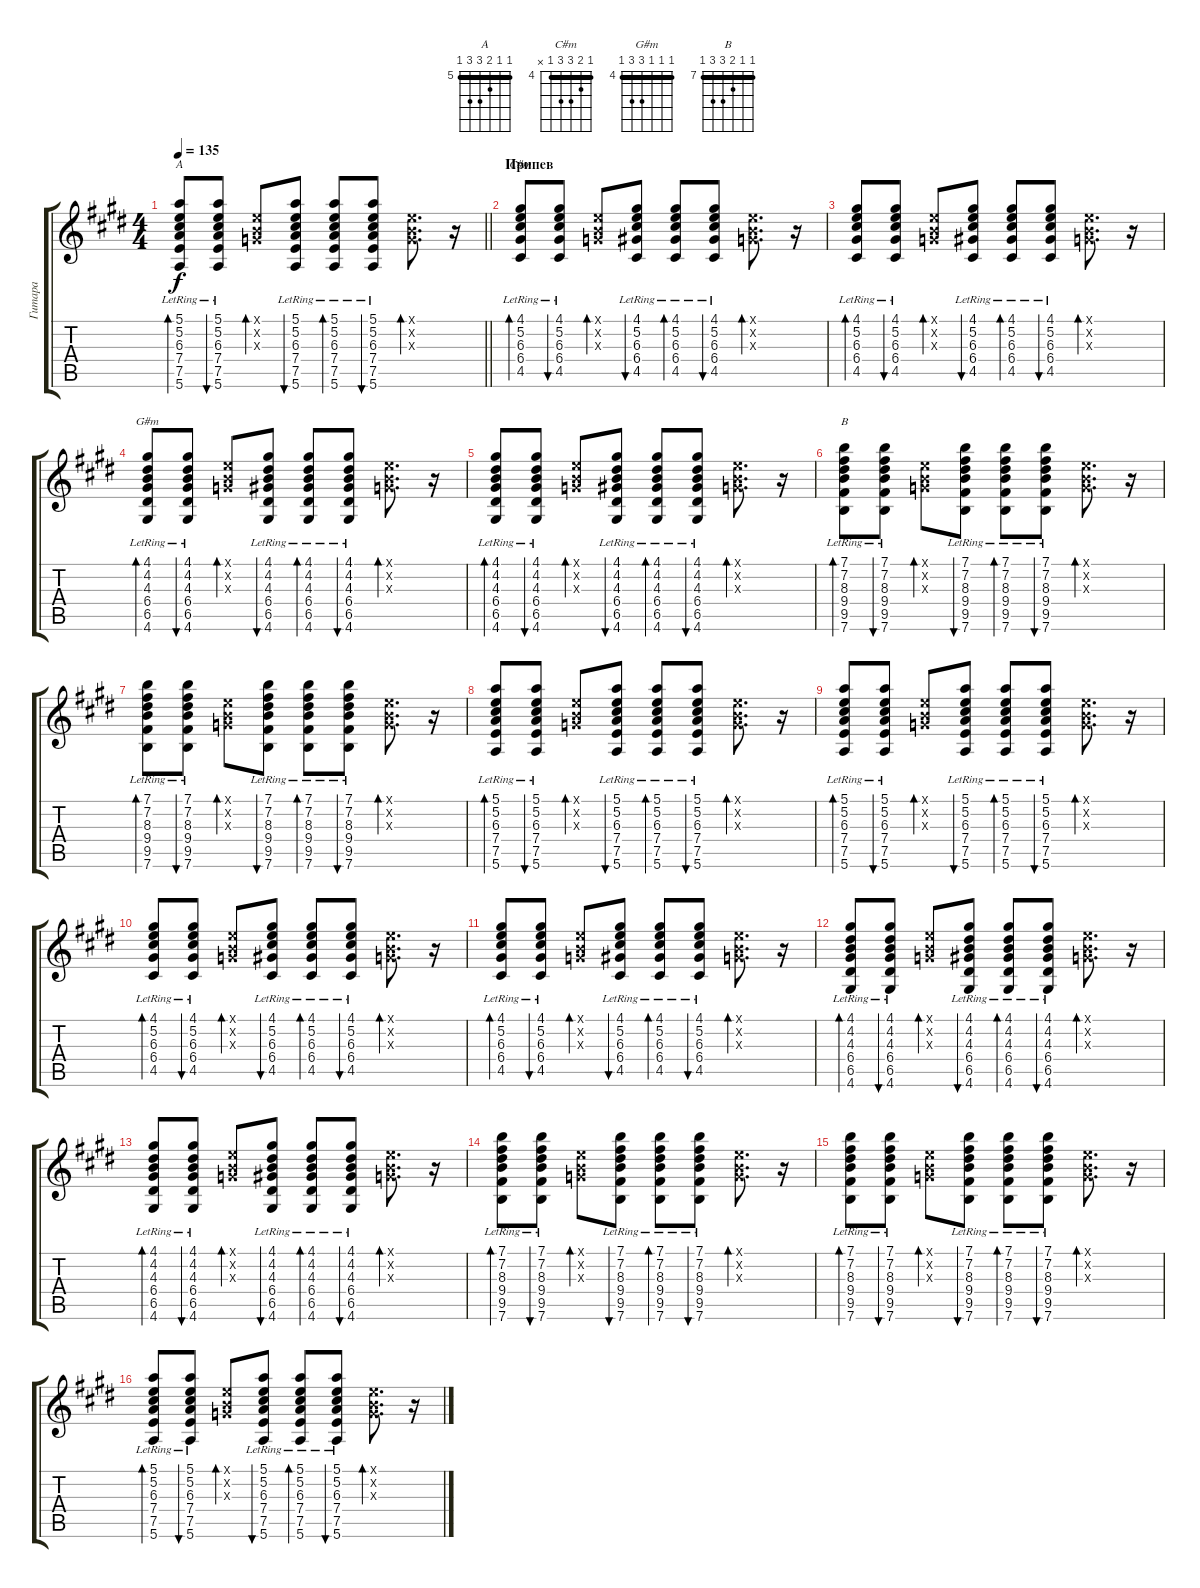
\track ("Гитара" "Гитара") {instrument acousticguitarsteel}
\staff {score tabs}
\tuning (E4 B3 G3 D3 A2 E2) {hide}
\chord ("A" 5 5 6 7 7 5) {firstfret 5 barre 5}
\chord ("C#m" 4 5 6 6 4 x) {firstfret 4 barre 4}
\chord ("G#m" 4 4 4 6 6 4) {firstfret 4 barre 4}
\chord ("B" 7 7 8 9 9 7) {firstfret 7 barre 7}
\ts (4 4)
\tempo 135
\clef g2
\barLineRight lightlight
\ks c#minor
(5.1{lr} 5.2{lr} 6.3{lr} 7.4{lr} 7.5{lr} 5.6{lr}).8{bd 60 ch "A" dy f} (5.1{lr} 5.2{lr} 6.3{lr} 7.4{lr} 7.5{lr} 5.6{lr}).8{bu 60} (0.1{x} 0.2{x} 0.3{x}).8{bd 60} (5.1{lr} 5.2{lr} 6.3{lr} 7.4{lr} 7.5{lr} 5.6{lr}).8{bu 60} (5.1{lr} 5.2{lr} 6.3{lr} 7.4{lr} 7.5{lr} 5.6{lr}).8{bd 60} (5.1{lr} 5.2{lr} 6.3{lr} 7.4{lr} 7.5{lr} 5.6{lr}).8{bu 60} (0.1{x} 0.2{x} 0.3{x}).8{d bd 60} r.16 |
\section ("" "Припев")
(4.1{lr} 5.2{lr} 6.3{lr} 6.4{lr} 4.5{lr}).8{bd 60 ch "C#m"} (4.1{lr} 5.2{lr} 6.3{lr} 6.4{lr} 4.5{lr}).8{bu 60} (0.1{x} 0.2{x} 0.3{x}).8{bd 60} (4.1{lr} 5.2{lr} 6.3{lr} 6.4{lr} 4.5{lr}).8{bu 60} (4.1{lr} 5.2{lr} 6.3{lr} 6.4{lr} 4.5{lr}).8{bd 60} (4.1{lr} 5.2{lr} 6.3{lr} 6.4{lr} 4.5{lr}).8{bu 60} (0.1{x} 0.2{x} 0.3{x}).8{d bd 60} r.16 |
(4.1{lr} 5.2{lr} 6.3{lr} 6.4{lr} 4.5{lr}).8{bd 60} (4.1{lr} 5.2{lr} 6.3{lr} 6.4{lr} 4.5{lr}).8{bu 60} (0.1{x} 0.2{x} 0.3{x}).8{bd 60} (4.1{lr} 5.2{lr} 6.3{lr} 6.4{lr} 4.5{lr}).8{bu 60} (4.1{lr} 5.2{lr} 6.3{lr} 6.4{lr} 4.5{lr}).8{bd 60} (4.1{lr} 5.2{lr} 6.3{lr} 6.4{lr} 4.5{lr}).8{bu 60} (0.1{x} 0.2{x} 0.3{x}).8{d bd 60} r.16 |
(4.1{lr} 4.2{lr} 4.3{lr} 6.4{lr} 6.5{lr} 4.6{lr}).8{bd 60 ch "G#m"} (4.1{lr} 4.2{lr} 4.3{lr} 6.4{lr} 6.5{lr} 4.6{lr}).8{bu 60} (0.1{x} 0.2{x} 0.3{x}).8{bd 60} (4.1{lr} 4.2{lr} 4.3{lr} 6.4{lr} 6.5{lr} 4.6{lr}).8{bu 60} (4.1{lr} 4.2{lr} 4.3{lr} 6.4{lr} 6.5{lr} 4.6{lr}).8{bd 60} (4.1{lr} 4.2{lr} 4.3{lr} 6.4{lr} 6.5{lr} 4.6{lr}).8{bu 60} (0.1{x} 0.2{x} 0.3{x}).8{d bd 60} r.16 |
(4.1{lr} 4.2{lr} 4.3{lr} 6.4{lr} 6.5{lr} 4.6{lr}).8{bd 60} (4.1{lr} 4.2{lr} 4.3{lr} 6.4{lr} 6.5{lr} 4.6{lr}).8{bu 60} (0.1{x} 0.2{x} 0.3{x}).8{bd 60} (4.1{lr} 4.2{lr} 4.3{lr} 6.4{lr} 6.5{lr} 4.6{lr}).8{bu 60} (4.1{lr} 4.2{lr} 4.3{lr} 6.4{lr} 6.5{lr} 4.6{lr}).8{bd 60} (4.1{lr} 4.2{lr} 4.3{lr} 6.4{lr} 6.5{lr} 4.6{lr}).8{bu 60} (0.1{x} 0.2{x} 0.3{x}).8{d bd 60} r.16 |
(7.1{lr} 7.2{lr} 8.3{lr} 9.4{lr} 9.5{lr} 7.6{lr}).8{bd 60 ch "B"} (7.1{lr} 7.2{lr} 8.3{lr} 9.4{lr} 9.5{lr} 7.6{lr}).8{bu 60} (0.1{x} 0.2{x} 0.3{x}).8{bd 60} (7.1{lr} 7.2{lr} 8.3{lr} 9.4{lr} 9.5{lr} 7.6{lr}).8{bu 60} (7.1{lr} 7.2{lr} 8.3{lr} 9.4{lr} 9.5{lr} 7.6{lr}).8{bd 60} (7.1{lr} 7.2{lr} 8.3{lr} 9.4{lr} 9.5{lr} 7.6{lr}).8{bu 60} (0.1{x} 0.2{x} 0.3{x}).8{d bd 60} r.16 |
(7.1{lr} 7.2{lr} 8.3{lr} 9.4{lr} 9.5{lr} 7.6{lr}).8{bd 60} (7.1{lr} 7.2{lr} 8.3{lr} 9.4{lr} 9.5{lr} 7.6{lr}).8{bu 60} (0.1{x} 0.2{x} 0.3{x}).8{bd 60} (7.1{lr} 7.2{lr} 8.3{lr} 9.4{lr} 9.5{lr} 7.6{lr}).8{bu 60} (7.1{lr} 7.2{lr} 8.3{lr} 9.4{lr} 9.5{lr} 7.6{lr}).8{bd 60} (7.1{lr} 7.2{lr} 8.3{lr} 9.4{lr} 9.5{lr} 7.6{lr}).8{bu 60} (0.1{x} 0.2{x} 0.3{x}).8{d bd 60} r.16 |
(5.1{lr} 5.2{lr} 6.3{lr} 7.4{lr} 7.5{lr} 5.6{lr}).8{bd 60} (5.1{lr} 5.2{lr} 6.3{lr} 7.4{lr} 7.5{lr} 5.6{lr}).8{bu 60} (0.1{x} 0.2{x} 0.3{x}).8{bd 60} (5.1{lr} 5.2{lr} 6.3{lr} 7.4{lr} 7.5{lr} 5.6{lr}).8{bu 60} (5.1{lr} 5.2{lr} 6.3{lr} 7.4{lr} 7.5{lr} 5.6{lr}).8{bd 60} (5.1{lr} 5.2{lr} 6.3{lr} 7.4{lr} 7.5{lr} 5.6{lr}).8{bu 60} (0.1{x} 0.2{x} 0.3{x}).8{d bd 60} r.16 |
(5.1{lr} 5.2{lr} 6.3{lr} 7.4{lr} 7.5{lr} 5.6{lr}).8{bd 60} (5.1{lr} 5.2{lr} 6.3{lr} 7.4{lr} 7.5{lr} 5.6{lr}).8{bu 60} (0.1{x} 0.2{x} 0.3{x}).8{bd 60} (5.1{lr} 5.2{lr} 6.3{lr} 7.4{lr} 7.5{lr} 5.6{lr}).8{bu 60} (5.1{lr} 5.2{lr} 6.3{lr} 7.4{lr} 7.5{lr} 5.6{lr}).8{bd 60} (5.1{lr} 5.2{lr} 6.3{lr} 7.4{lr} 7.5{lr} 5.6{lr}).8{bu 60} (0.1{x} 0.2{x} 0.3{x}).8{d bd 60} r.16 |
(4.1{lr} 5.2{lr} 6.3{lr} 6.4{lr} 4.5{lr}).8{bd 60} (4.1{lr} 5.2{lr} 6.3{lr} 6.4{lr} 4.5{lr}).8{bu 60} (0.1{x} 0.2{x} 0.3{x}).8{bd 60} (4.1{lr} 5.2{lr} 6.3{lr} 6.4{lr} 4.5{lr}).8{bu 60} (4.1{lr} 5.2{lr} 6.3{lr} 6.4{lr} 4.5{lr}).8{bd 60} (4.1{lr} 5.2{lr} 6.3{lr} 6.4{lr} 4.5{lr}).8{bu 60} (0.1{x} 0.2{x} 0.3{x}).8{d bd 60} r.16 |
(4.1{lr} 5.2{lr} 6.3{lr} 6.4{lr} 4.5{lr}).8{bd 60} (4.1{lr} 5.2{lr} 6.3{lr} 6.4{lr} 4.5{lr}).8{bu 60} (0.1{x} 0.2{x} 0.3{x}).8{bd 60} (4.1{lr} 5.2{lr} 6.3{lr} 6.4{lr} 4.5{lr}).8{bu 60} (4.1{lr} 5.2{lr} 6.3{lr} 6.4{lr} 4.5{lr}).8{bd 60} (4.1{lr} 5.2{lr} 6.3{lr} 6.4{lr} 4.5{lr}).8{bu 60} (0.1{x} 0.2{x} 0.3{x}).8{d bd 60} r.16 |
(4.1{lr} 4.2{lr} 4.3{lr} 6.4{lr} 6.5{lr} 4.6{lr}).8{bd 60} (4.1{lr} 4.2{lr} 4.3{lr} 6.4{lr} 6.5{lr} 4.6{lr}).8{bu 60} (0.1{x} 0.2{x} 0.3{x}).8{bd 60} (4.1{lr} 4.2{lr} 4.3{lr} 6.4{lr} 6.5{lr} 4.6{lr}).8{bu 60} (4.1{lr} 4.2{lr} 4.3{lr} 6.4{lr} 6.5{lr} 4.6{lr}).8{bd 60} (4.1{lr} 4.2{lr} 4.3{lr} 6.4{lr} 6.5{lr} 4.6{lr}).8{bu 60} (0.1{x} 0.2{x} 0.3{x}).8{d bd 60} r.16 |
(4.1{lr} 4.2{lr} 4.3{lr} 6.4{lr} 6.5{lr} 4.6{lr}).8{bd 60} (4.1{lr} 4.2{lr} 4.3{lr} 6.4{lr} 6.5{lr} 4.6{lr}).8{bu 60} (0.1{x} 0.2{x} 0.3{x}).8{bd 60} (4.1{lr} 4.2{lr} 4.3{lr} 6.4{lr} 6.5{lr} 4.6{lr}).8{bu 60} (4.1{lr} 4.2{lr} 4.3{lr} 6.4{lr} 6.5{lr} 4.6{lr}).8{bd 60} (4.1{lr} 4.2{lr} 4.3{lr} 6.4{lr} 6.5{lr} 4.6{lr}).8{bu 60} (0.1{x} 0.2{x} 0.3{x}).8{d bd 60} r.16 |
(7.1{lr} 7.2{lr} 8.3{lr} 9.4{lr} 9.5{lr} 7.6{lr}).8{bd 60} (7.1{lr} 7.2{lr} 8.3{lr} 9.4{lr} 9.5{lr} 7.6{lr}).8{bu 60} (0.1{x} 0.2{x} 0.3{x}).8{bd 60} (7.1{lr} 7.2{lr} 8.3{lr} 9.4{lr} 9.5{lr} 7.6{lr}).8{bu 60} (7.1{lr} 7.2{lr} 8.3{lr} 9.4{lr} 9.5{lr} 7.6{lr}).8{bd 60} (7.1{lr} 7.2{lr} 8.3{lr} 9.4{lr} 9.5{lr} 7.6{lr}).8{bu 60} (0.1{x} 0.2{x} 0.3{x}).8{d bd 60} r.16 |
(7.1{lr} 7.2{lr} 8.3{lr} 9.4{lr} 9.5{lr} 7.6{lr}).8{bd 60} (7.1{lr} 7.2{lr} 8.3{lr} 9.4{lr} 9.5{lr} 7.6{lr}).8{bu 60} (0.1{x} 0.2{x} 0.3{x}).8{bd 60} (7.1{lr} 7.2{lr} 8.3{lr} 9.4{lr} 9.5{lr} 7.6{lr}).8{bu 60} (7.1{lr} 7.2{lr} 8.3{lr} 9.4{lr} 9.5{lr} 7.6{lr}).8{bd 60} (7.1{lr} 7.2{lr} 8.3{lr} 9.4{lr} 9.5{lr} 7.6{lr}).8{bu 60} (0.1{x} 0.2{x} 0.3{x}).8{d bd 60} r.16 |
(5.1{lr} 5.2{lr} 6.3{lr} 7.4{lr} 7.5{lr} 5.6{lr}).8{bd 60} (5.1{lr} 5.2{lr} 6.3{lr} 7.4{lr} 7.5{lr} 5.6{lr}).8{bu 60} (0.1{x} 0.2{x} 0.3{x}).8{bd 60} (5.1{lr} 5.2{lr} 6.3{lr} 7.4{lr} 7.5{lr} 5.6{lr}).8{bu 60} (5.1{lr} 5.2{lr} 6.3{lr} 7.4{lr} 7.5{lr} 5.6{lr}).8{bd 60} (5.1{lr} 5.2{lr} 6.3{lr} 7.4{lr} 7.5{lr} 5.6{lr}).8{bu 60} (0.1{x} 0.2{x} 0.3{x}).8{d bd 60} r.16
